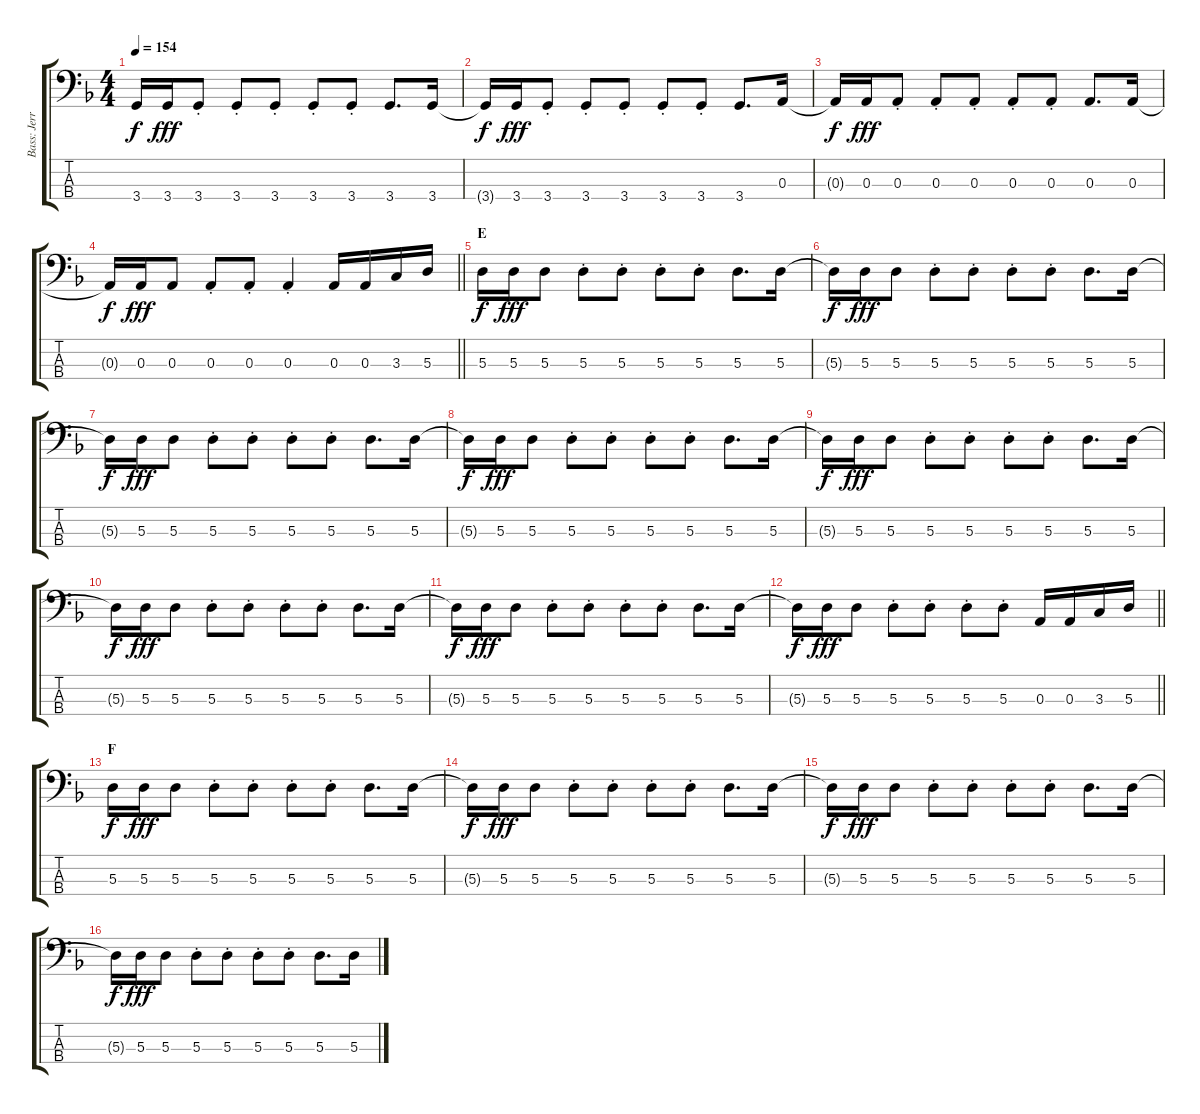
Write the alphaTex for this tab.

\track ("Bass: Jerry" "Bass: Jerr") {instrument electricbassfinger}
\staff {score tabs}
\tuning (G2 D2 A1 E1) {hide}
\ts (4 4)
\tempo 154
\clef f4
\ks f
3.4{t}.16{dy f} 3.4.16{dy fff} 3.4{st}.8 3.4{st}.8 3.4{st}.8 3.4{st}.8 3.4{st}.8 3.4.8{d} 3.4.16 |
3.4{t}.16{dy f} 3.4.16{dy fff} 3.4{st}.8 3.4{st}.8 3.4{st}.8 3.4{st}.8 3.4{st}.8 3.4.8{d} 0.3.16 |
0.3{t}.16{dy f} 0.3.16{dy fff} 0.3{st}.8 0.3{st}.8 0.3{st}.8 0.3{st}.8 0.3{st}.8 0.3.8{d} 0.3.16 |
\barLineRight lightlight
0.3{t}.16{dy f} 0.3.16{dy fff} 0.3.8 0.3{st}.8 0.3{st}.8 0.3{st}.4 0.3.16 0.3.16 3.3.16 5.3.16 |
\section ("" "E")
5.3.16{dy f} 5.3.16{dy fff} 5.3.8 5.3{st}.8 5.3{st}.8 5.3{st}.8 5.3{st}.8 5.3.8{d} 5.3.16 |
5.3{t}.16{dy f} 5.3.16{dy fff} 5.3.8 5.3{st}.8 5.3{st}.8 5.3{st}.8 5.3{st}.8 5.3.8{d} 5.3.16 |
5.3{t}.16{dy f} 5.3.16{dy fff} 5.3.8 5.3{st}.8 5.3{st}.8 5.3{st}.8 5.3{st}.8 5.3.8{d} 5.3.16 |
5.3{t}.16{dy f} 5.3.16{dy fff} 5.3.8 5.3{st}.8 5.3{st}.8 5.3{st}.8 5.3{st}.8 5.3.8{d} 5.3.16 |
5.3{t}.16{dy f} 5.3.16{dy fff} 5.3.8 5.3{st}.8 5.3{st}.8 5.3{st}.8 5.3{st}.8 5.3.8{d} 5.3.16 |
5.3{t}.16{dy f} 5.3.16{dy fff} 5.3.8 5.3{st}.8 5.3{st}.8 5.3{st}.8 5.3{st}.8 5.3.8{d} 5.3.16 |
5.3{t}.16{dy f} 5.3.16{dy fff} 5.3.8 5.3{st}.8 5.3{st}.8 5.3{st}.8 5.3{st}.8 5.3.8{d} 5.3.16 |
\barLineRight lightlight
5.3{t}.16{dy f} 5.3.16{dy fff} 5.3.8 5.3{st}.8 5.3{st}.8 5.3{st}.8 5.3{st}.8 0.3.16 0.3.16 3.3.16 5.3.16 |
\section ("" "F")
5.3.16{dy f} 5.3.16{dy fff} 5.3.8 5.3{st}.8 5.3{st}.8 5.3{st}.8 5.3{st}.8 5.3.8{d} 5.3.16 |
5.3{t}.16{dy f} 5.3.16{dy fff} 5.3.8 5.3{st}.8 5.3{st}.8 5.3{st}.8 5.3{st}.8 5.3.8{d} 5.3.16 |
5.3{t}.16{dy f} 5.3.16{dy fff} 5.3.8 5.3{st}.8 5.3{st}.8 5.3{st}.8 5.3{st}.8 5.3.8{d} 5.3.16 |
5.3{t}.16{dy f} 5.3.16{dy fff} 5.3.8 5.3{st}.8 5.3{st}.8 5.3{st}.8 5.3{st}.8 5.3.8{d} 5.3.16
